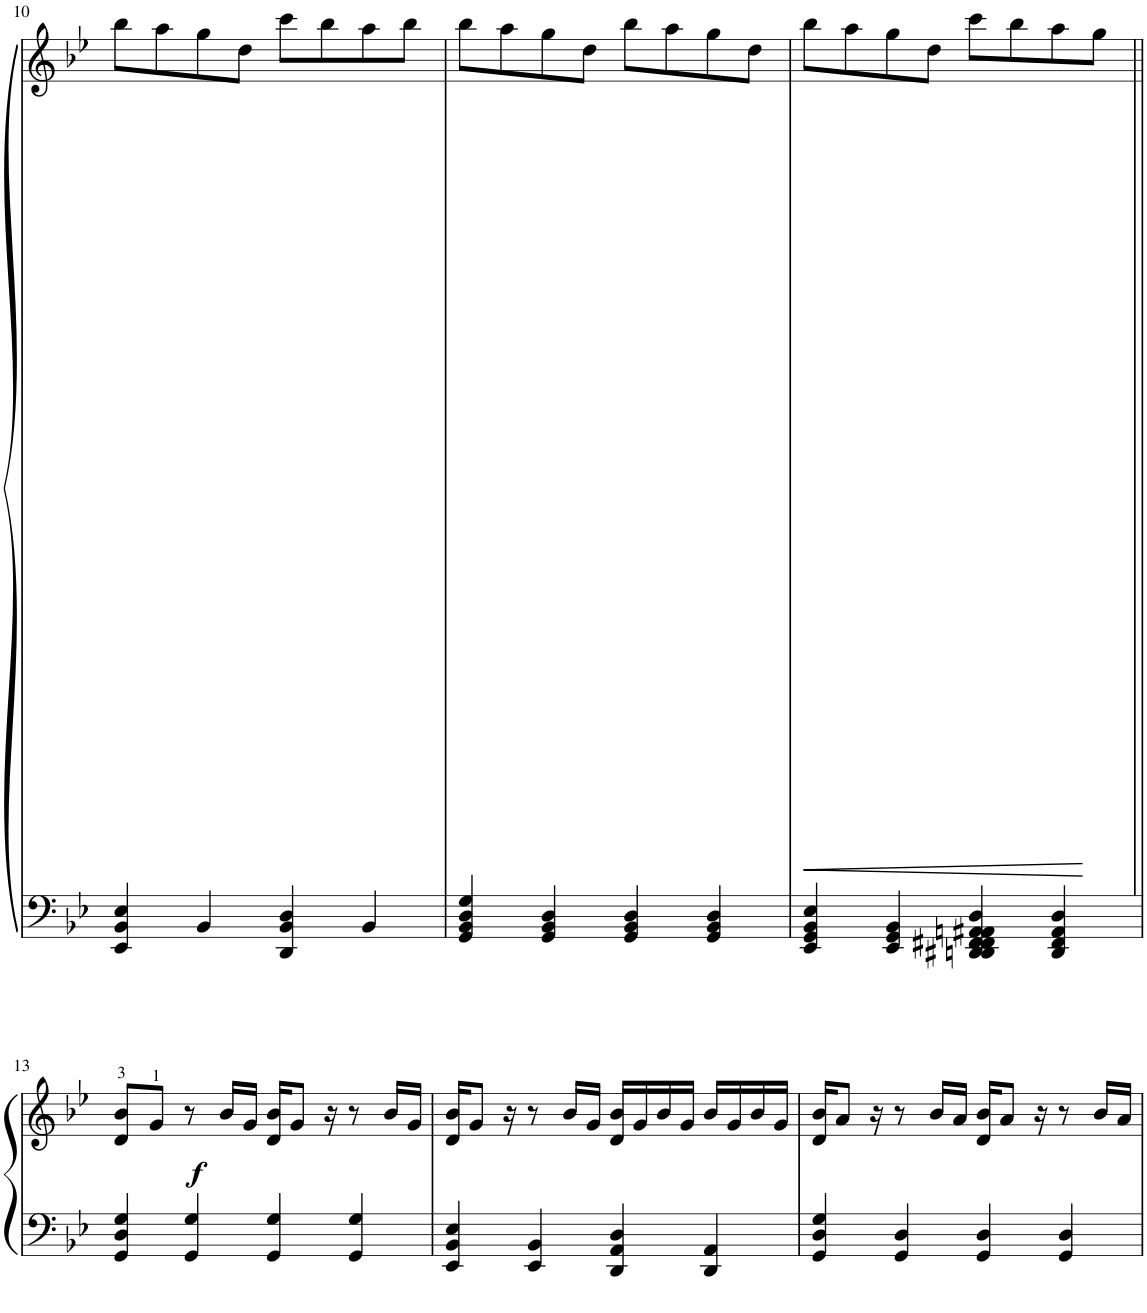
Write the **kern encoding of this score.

**kern	**kern	**dynam
*part1	*part1	*part1
*staff2	*staff1	*staff1/2
*I"Piano	*	*
*I'Pno	*	*
!!LO:PB:g=z
*clefF4	*clefG2	*
*k[b-e-]	*k[b-e-]	*
*M4/4	*M4/4	*
=10	=10	=10
4EE-/ 4BB-/ 4E-/	8bb-\L	.
.	8aa\	.
4BB-/	8gg\	.
.	8dd\J	.
4DD/ 4BB-/ 4D/	8ccc\L	.
.	8bb-\	.
4BB-/	8aa\	.
.	8bb-\J	.
=11	=11	=11
4GG/ 4BB-/ 4D/ 4G/	8bb-\L	.
.	8aa\	.
4GG/ 4BB-/ 4D/	8gg\	.
.	8dd\J	.
4GG/ 4BB-/ 4D/	8bb-\L	.
.	8aa\	.
4GG/ 4BB-/ 4D/	8gg\	.
.	8dd\J	.
=12	=12	=12
!	!	!LO:HP:b
4EE-/ 4GG/ 4BB-/ 4E-/	8bb-\L	<
.	8aa\	.
4EE-/ 4GG/ 4BB-/	8gg\	.
.	8dd\J	.
4DDn/ 4DD#X/ 4FF#X/ 4FF#/ 4FF#/ 4FF#/ 4AAn/ 4AA#X/ 4D/	8ccc\L	.
.	8bb-\	.
4DD#/ 4FF#/ 4AA#/ 4D/	8aa\	.
.	8gg\J	.
.	.	[
!!LO:LB:g=z
=13||	=13||	=13||
!	!	!LO:DY:b
4GG/ 4D/ 4G/	8d/ 8b-/L	f
.	8g/J	.
4GG/ 4G/	8r	.
.	16b-/LL	.
.	16g/JJ	.
4GG/ 4G/	16d/ 16b-/KL	.
.	8g/J	.
.	16r	.
4GG/ 4G/	8r	.
.	16b-/LL	.
.	16g/JJ	.
=14	=14	=14
4EE-/ 4BB-/ 4E-/	16d/ 16b-/KL	.
.	8g/J	.
.	16r	.
4EE-/ 4BB-/	8r	.
.	16b-/LL	.
.	16g/JJ	.
4DD/ 4AA/ 4D/	16d/ 16b-/LL	.
.	16g/	.
.	16b-/	.
.	16g/JJ	.
4DD/ 4AA/	16b-/LL	.
.	16g/	.
.	16b-/	.
.	16g/JJ	.
=15	=15	=15
4GG/ 4D/ 4G/	16d/ 16b-/KL	.
.	8a/J	.
.	16r	.
4GG/ 4D/	8r	.
.	16b-/LL	.
.	16a/JJ	.
4GG/ 4D/	16d/ 16b-/KL	.
.	8a/J	.
.	16r	.
4GG/ 4D/	8r	.
.	16b-/LL	.
.	16a/JJ	.
=	=	=
*-	*-	*-
